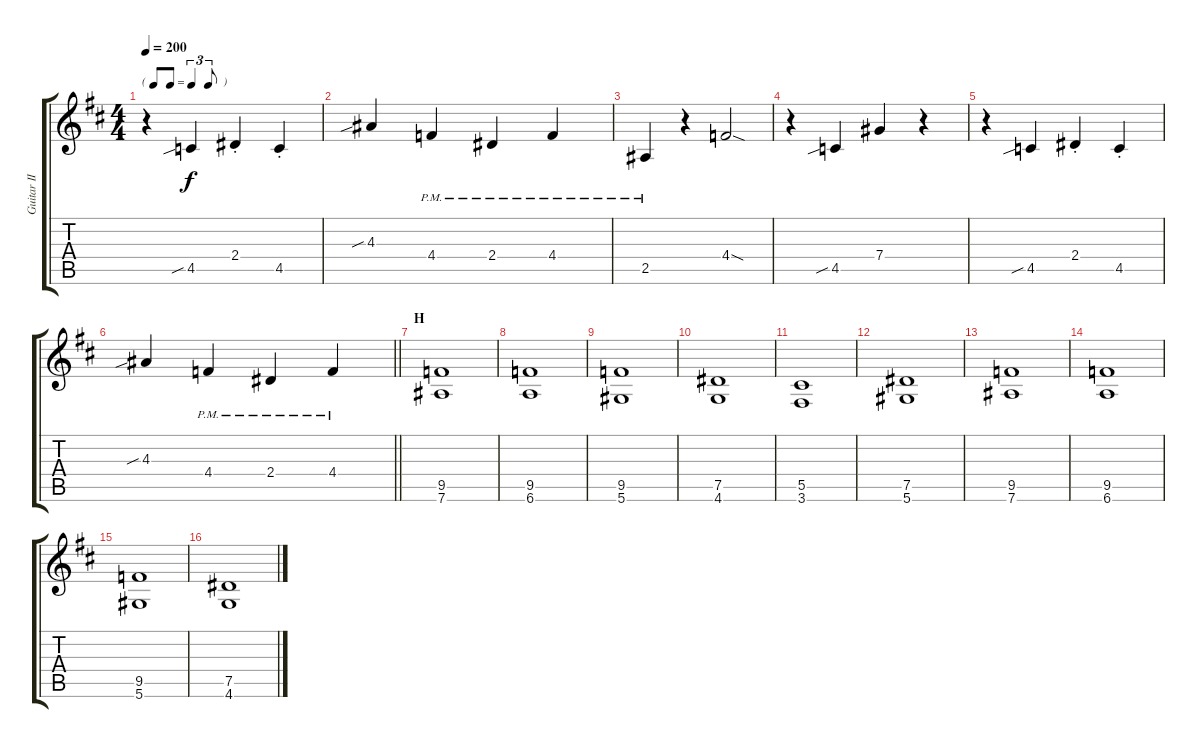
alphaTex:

\track ("Guitar II (Hitsugi)" "Guitar II ") {instrument overdrivenguitar}
\staff {score tabs}
\tuning (Eb4 Bb3 Gb3 Db3 Ab2 Eb2) {hide}
\ts (4 4)
\tf triplet8th
\tempo 200
\clef g2
\ks d
r.4{dy f} 4.5{sib}.4 2.4{st}.4 4.5{st}.4 |
4.3{sib}.4 4.4{pm}.4 2.4{pm}.4 4.4{pm}.4 |
2.5{pm}.4 r.4 4.4{sod}.2 |
r.4 4.5{sib}.4 7.4.4 r.4 |
r.4 4.5{sib}.4 2.4{st}.4 4.5{st}.4 |
\barLineRight lightlight
4.3{sib}.4 4.4{pm}.4 2.4{pm}.4 4.4{pm}.4 |
\section ("" "H")
(9.5 7.6).1 |
(9.5 6.6).1 |
(9.5 5.6).1 |
(7.5 4.6).1 |
(5.5 3.6).1 |
(7.5 5.6).1 |
(9.5 7.6).1 |
(9.5 6.6).1 |
(9.5 5.6).1 |
(7.5 4.6).1
